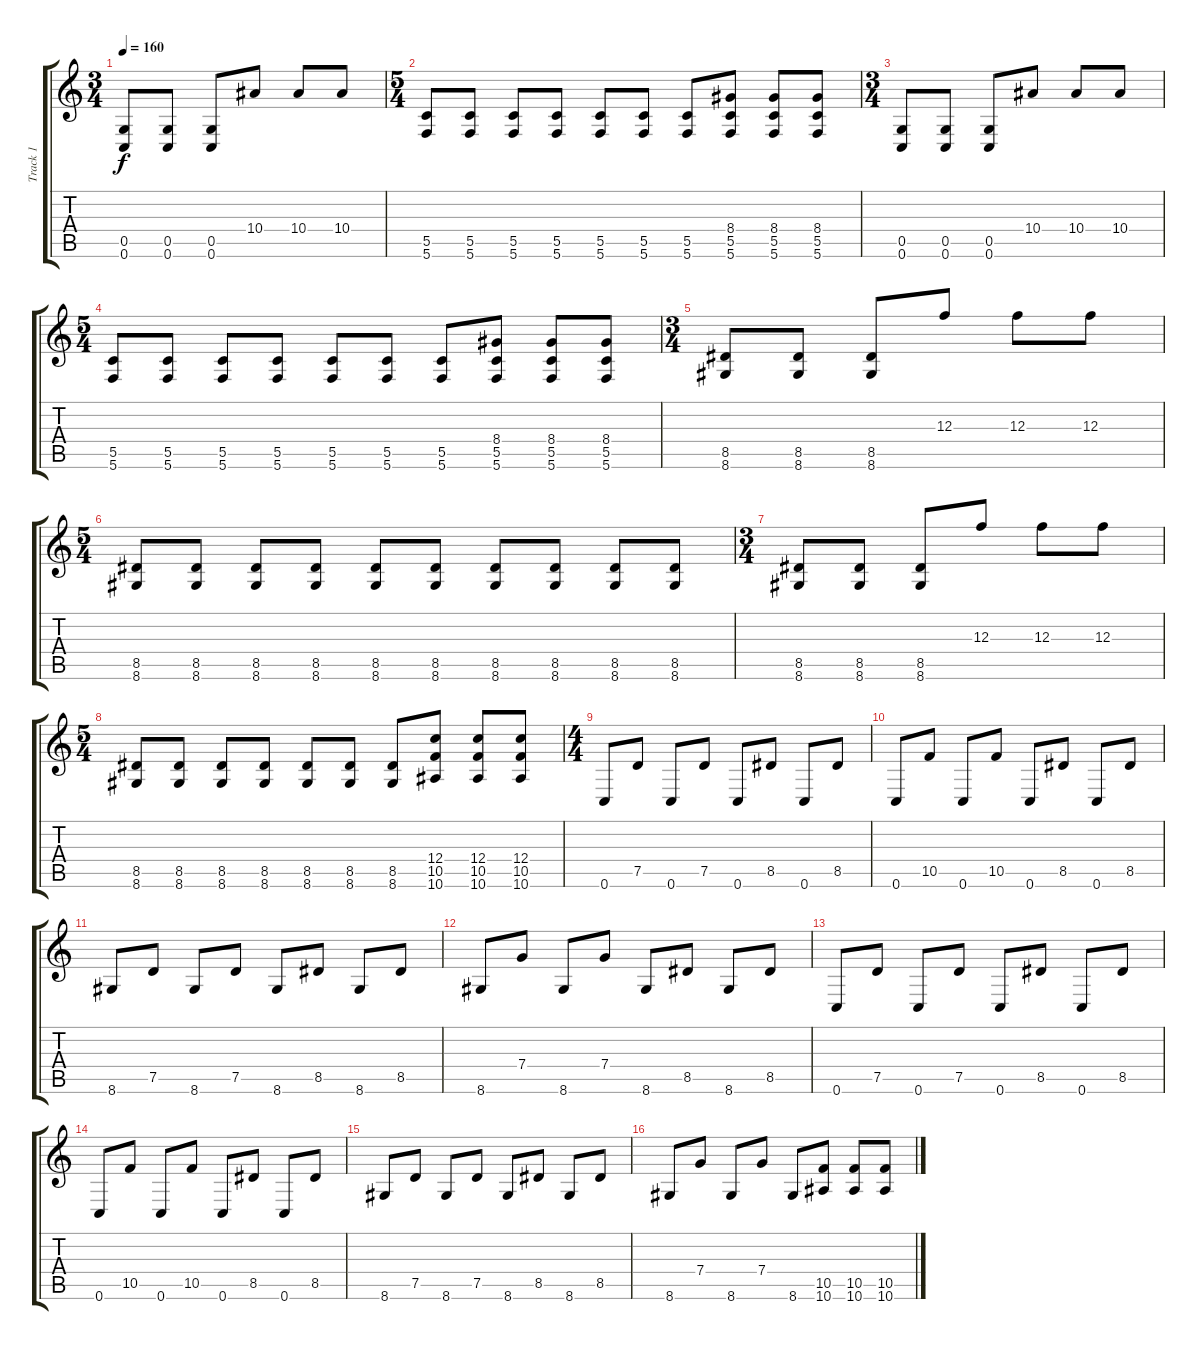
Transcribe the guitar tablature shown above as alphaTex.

\track ("Track 1" "Track 1") {instrument distortionguitar}
\staff {score tabs}
\tuning (D4 A3 F3 C3 G2 C2) {hide}
\ts (3 4)
\tempo 160
\clef g2
\ks c
(0.5 0.6).8{dy f} (0.5 0.6).8 (0.5 0.6).8 10.4.8 10.4.8 10.4.8 |
\ts (5 4)
(5.5 5.6).8 (5.5 5.6).8 (5.5 5.6).8 (5.5 5.6).8 (5.5 5.6).8 (5.5 5.6).8 (5.5 5.6).8 (8.4 5.5 5.6).8 (8.4 5.5 5.6).8 (8.4 5.5 5.6).8 |
\ts (3 4)
(0.5 0.6).8 (0.5 0.6).8 (0.5 0.6).8 10.4.8 10.4.8 10.4.8 |
\ts (5 4)
(5.5 5.6).8 (5.5 5.6).8 (5.5 5.6).8 (5.5 5.6).8 (5.5 5.6).8 (5.5 5.6).8 (5.5 5.6).8 (8.4 5.5 5.6).8 (8.4 5.5 5.6).8 (8.4 5.5 5.6).8 |
\ts (3 4)
(8.5 8.6).8 (8.5 8.6).8 (8.5 8.6).8 12.3.8 12.3.8 12.3.8 |
\ts (5 4)
(8.5 8.6).8 (8.5 8.6).8 (8.5 8.6).8 (8.5 8.6).8 (8.5 8.6).8 (8.5 8.6).8 (8.5 8.6).8 (8.5 8.6).8 (8.5 8.6).8 (8.5 8.6).8 |
\ts (3 4)
(8.5 8.6).8 (8.5 8.6).8 (8.5 8.6).8 12.3.8 12.3.8 12.3.8 |
\ts (5 4)
(8.5 8.6).8 (8.5 8.6).8 (8.5 8.6).8 (8.5 8.6).8 (8.5 8.6).8 (8.5 8.6).8 (8.5 8.6).8 (12.4 10.5 10.6).8 (12.4 10.5 10.6).8 (12.4 10.5 10.6).8 |
\ts (4 4)
0.6.8 7.5.8 0.6.8 7.5.8 0.6.8 8.5.8 0.6.8 8.5.8 |
0.6.8 10.5.8 0.6.8 10.5.8 0.6.8 8.5.8 0.6.8 8.5.8 |
8.6.8 7.5.8 8.6.8 7.5.8 8.6.8 8.5.8 8.6.8 8.5.8 |
8.6.8 7.4.8 8.6.8 7.4.8 8.6.8 8.5.8 8.6.8 8.5.8 |
0.6.8 7.5.8 0.6.8 7.5.8 0.6.8 8.5.8 0.6.8 8.5.8 |
0.6.8 10.5.8 0.6.8 10.5.8 0.6.8 8.5.8 0.6.8 8.5.8 |
8.6.8 7.5.8 8.6.8 7.5.8 8.6.8 8.5.8 8.6.8 8.5.8 |
8.6.8 7.4.8 8.6.8 7.4.8 8.6.8 (10.5 10.6).8 (10.5 10.6).8 (10.5 10.6).8
